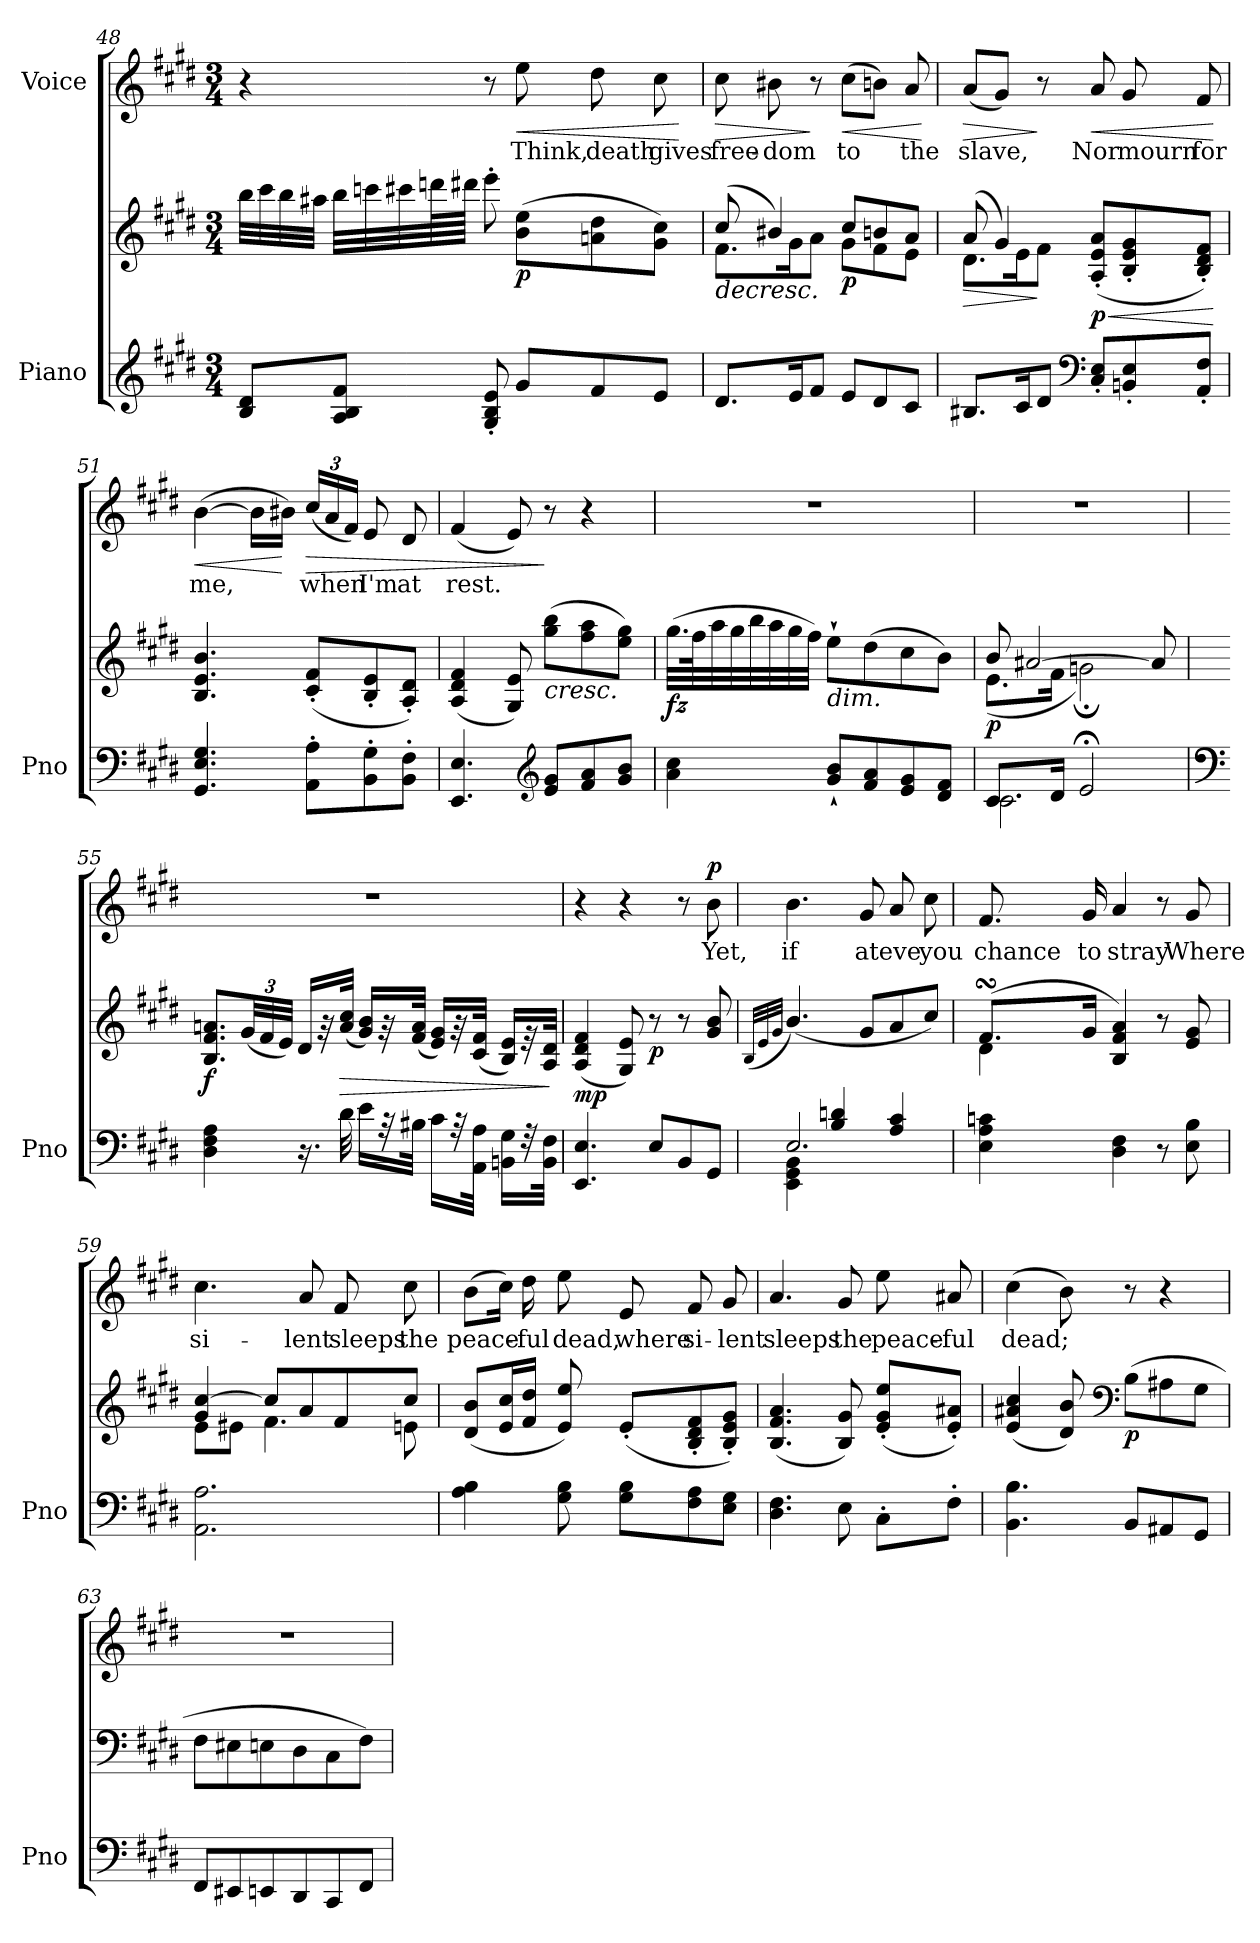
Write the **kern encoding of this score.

**kern	**kern	**dynam	**kern	**text	**dynam
*part2	*part2	*part2	*part1	*part1	*part1
*staff3	*staff2	*staff2/3	*staff1	*staff1	*staff1
*I"Piano	*	*	*I"Voice	*	*
*I'Pno	*	*	*	*	*
*clefG2	*clefG2	*	*clefG2	*	*
*k[f#c#g#d#]	*k[f#c#g#d#]	*	*k[f#c#g#d#]	*	*
*M3/4	*M3/4	*	*M3/4	*	*
=48	=48	=48	=48	=48	=48
8B/ 8d#/L	32bb\LLL	.	4r	.	.
.	32ccc#\	.	.	.	.
.	32bb\	.	.	.	.
.	32aa#X\JJJ	.	.	.	.
8A/ 8B/ 8f#/J	32bb\LLL	.	.	.	.
.	32cccn\	.	.	.	.
.	32ccc#X\	.	.	.	.
.	64dddn\L	.	.	.	.
.	64ddd#X\JJJJ	.	.	.	.
8G#/' 8B/' 8e/'	8eee'\	.	8r	.	.
!	!	!LO:DY:b	!	!LO:LY:b	!LO:HP:b
8g#/L	(>8b\ 8ee\L	p	8ee\	Think,	<
!	!	!	!	!LO:LY:b	!
8f#/	8an\ 8dd#\	.	8dd#\	death	.
!	!	!	!	!LO:LY:b	!
8e/J	8g#\ 8cc#\J)	.	8cc#\	gives	.
.	.	.	.	.	[
=49	=49	=49	=49	=49	=49
!	!	!LO:HP:b	!	!LO:LY:b	!LO:HP:b
*	*^	*	*	*	*
8.d#/L	(>8cc#/	8.f#\L	>	8cc#\	free-	>
!	!	!	!	!	!LO:LY:b	!
.	4b#X/)	.	.	8b#X\	-dom	.
16e/K	.	16g#\K	.	.	.	.
8f#/J	.	8a\J	.	8r	.	]
!	!	!	!LO:DY:b	!	!LO:LY:b	!LO:HP:b
8e/L	8cc#/L	8g#\L	p	(>8cc#\L	to	<
8d#/	8bn/	8f#\	.	8bn\J)	.	.
!	!	!	!	!	!LO:LY:b	!
8c#/J	8a/J	8e\J	.	8a/	the	.
*	*v	*v	*	*	*	*
.	.	.	.	.	[
!!LO:LB:g=z
=50	=50	=50	=50	=50	=50
!	!	!LO:HP:b	!	!LO:LY:b	!LO:HP:b
*	*^	*	*	*	*
8.B#X/L	(>8a/	8.d#\L	>	(<8a/L	slave,	>
.	4g#/)	.	.	8g#/J)	.	.
16c#/K	.	16e\K	.	.	.	.
8d#/J	.	8f#\J	]	8r	.	]
*clefF4	*	*	*	*	*	*
!	!	!	!LO:HP:b	!	!LO:LY:b	!LO:HP:b
!	!	!	!LO:DY:n=1:b	!	!	!
8C#/' 8E/'L	(<8A/' 8e/' 8a/'L	4.ryy	< p	8a/	Nor	<
!	!	!	!	!	!LO:LY:b	!
8BBn/' 8E/'	8B/' 8e/' 8g#/'	.	.	8g#/	mourn	.
!	!	!	!	!	!LO:LY:b	!
8AA/' 8F#/'J	8B/' 8d#/' 8f#/'J)	.	.	8f#/	for	.
*	*v	*v	*	*	*	*
.	.	[	.	.	[
=51	=51	=51	=51	=51	=51
!	!	!	!	!LO:LY:b	!LO:HP:b
4.GG#/ 4.E/ 4.G#/	4.B/ 4.e/ 4.b/	.	(>[4b\	me,	<
.	.	.	16b\LL]	.	.
.	.	.	16b#X\JJ)	.	[
*	*	*	*Xbrackettup	*	*
!	!	!	!	!LO:LY:b	!LO:HP:b
8AA\' 8A\'L	(<8c#/' 8f#/'L	.	(<24cc#/LL	when	>
.	.	.	24a/	.	.
.	.	.	24f#/JJ)	.	.
!	!	!	!	!LO:LY:b	!
8BB\' 8G#\'	8B/' 8e/'	.	8e/	I'm	.
!	!	!	!	!LO:LY:b	!
8BB\' 8F#\'J	8A/' 8d#/'J)	.	8d#/	at	.
=52	=52	=52	=52	=52	=52
!	!	!	!	!LO:LY:b	!
4.EE/ 4.E/	(<4A/ 4d#/ 4f#/	.	(<4f#/	rest.	.
.	8G#/ 8e/)	.	8e/)	.	.
*clefG2	*	*	*	*	*
!	!LO:TX:b:i:t=cresc.	!	!	!	!
8e/ 8g#/L	(>8gg#\ 8bb\L	.	8r	.	]
8f#/ 8a/	8ff#\ 8aa\	.	4r	.	.
8g#/ 8b/J	8ee\ 8gg#\J)	.	.	.	.
=53	=53	=53	=53	=53	=53
!	!	!LO:DY:b	!	!	!
4a\ 4cc#\	(>32.gg#\LLL	fz	2.r	.	.
.	64ff#\K	.	.	.	.
.	32aa\	.	.	.	.
.	32gg#\	.	.	.	.
.	32bb\	.	.	.	.
.	32aa\	.	.	.	.
.	32gg#\	.	.	.	.
.	32ff#\JJJ)	.	.	.	.
!	!LO:TX:b:i:t=dim.	!	!	!	!
8g#/` 8b/`L	8ee`\L	.	.	.	.
8f#/ 8a/	(>8dd#\	.	.	.	.
8e/ 8g#/	8cc#\	.	.	.	.
8d#/ 8f#/J	8b\J)	.	.	.	.
!!LO:LB:g=z
=54	=54	=54	=54	=54	=54
*^	*^	*	*	*	*
!	!	!	!	!LO:DY:b	!	!	!
8.c#/L	2.c#\	8b/	(<8.e\L	p	2.r	.	.
.	.	[2a#X/	.	.	.	.	.
16d#/Jk	.	.	16f#\Jk	.	.	.	.
2e;/	.	.	2gn;\)	.	.	.	.
.	.	8a#/]	.	.	.	.	.
*v	*v	*	*	*	*	*	*
*	*v	*v	*	*	*	*
=55	=55	=55	=55	=55	=55
*clefF4	*	*	*	*	*
!	!	!LO:DY:b	!	!	!
4D#\ 4F#\ 4A\	8.B/ 8.f#/ 8.an/L	f	2.r	.	.
*	*Xbrackettup	*	*	*	*
.	(<48g#/LL	.	.	.	.
.	48f#/	.	.	.	.
.	48e/JJJ)	.	.	.	.
16.r	16d#/LL	.	.	.	.
.	32rg	.	.	.	.
!	!	!LO:HP:b	!	!	!
32d#\	(<32a/ 32cc#/JJk	>	.	.	.
16e\LL	16g#/ 16b/LL)	.	.	.	.
32rA	32rg	.	.	.	.
32B#X\JJk	(<32f#/ 32a/JJk	.	.	.	.
16c#\LL	16e/ 16g#/LL)	.	.	.	.
32rA	32rg	.	.	.	.
32AA\ 32A\JJk	(<32c#/ 32f#/JJk	.	.	.	.
16BBn\ 16G#\LL	16B/ 16e/LL)	.	.	.	.
32rF	32re	.	.	.	.
32BB\ 32F#\JJk	32A/ 32d#/JJk	.	.	.	.
.	.	]	.	.	.
=56	=56	=56	=56	=56	=56
!	!	!LO:DY:b	!	!	!
4.EE/ 4.E/	(<4A/ 4d#/ 4f#/	mp	4r	.	.
.	8G#/ 8e/)	.	4r	.	.
!	!	!LO:DY:n=1:b	!	!	!
8E/L	8r	] p	.	.	.
8BB/	8r	.	8r	.	.
!	!	!	!	!LO:LY:b	!LO:DY:a
8GG#/J	8g#/ 8b/	.	8b\	Yet,	p
!!LO:LB:g=z
=57	=57	=57	=57	=57	=57
.	(<32qB/LLL	.	.	.	.
.	32qe/	.	.	.	.
.	32qg#/JJJ	.	.	.	.
*^	*	*	*	*	*
!	!	!	!	!	!LO:LY:b	!
4EE\ 4GG#\ 4BB\	2.E/	(<4.b/)	.	4.b\	if	.
4B/ 4dn/	.	.	.	.	.	.
!	!	!	!	!	!LO:LY:b	!
.	.	8g#/L	.	8g#/	at	.
!	!	!	!	!	!LO:LY:b	!
4A/ 4c#/	.	8a/	.	8a/	eve	.
!	!	!	!	!	!LO:LY:b	!
.	.	8cc#/J)	.	8cc#\	you	.
*v	*v	*	*	*	*	*
=58	=58	=58	=58	=58	=58
*	*^	*	*	*	*
*	*	*^	*	*	*	*
!	!	!	!	!	!	!LO:LY:b	!
4E\ 4A\ 4cn\	(>8.f#sSSS/L	4d#\	16f#!yy	.	8.f#/	chance	.
*	*	*	*brackettup	*	*	*	*
.	.	.	48g#!yy	.	.	.	.
.	.	.	48f#!yy	.	.	.	.
.	.	.	48e!yy	.	.	.	.
.	.	.	16f#!yy	.	.	.	.
!	!	!	!	!	!	!LO:LY:b	!
.	16g#/Jk	.	16g#!yy	.	16g#/	to	.
!	!	!	!	!	!	!LO:LY:b	!
4D#\ 4F#\	4B/ 4f#/ 4a/)	2ryy	2ryy	.	4a/	stray	.
8r	8r	.	.	.	8r	.	.
!	!	!	!	!	!	!LO:LY:b	!
8E\ 8B\	8e/ 8g#/	.	.	.	8g#/	Where	.
*	*	*v	*v	*	*	*	*
=59	=59	=59	=59	=59	=59	=59
!	!	!	!	!	!LO:LY:b	!
2.AA\ 2.A\	4g#/ [4cc#/	8e\L	.	4.cc#\	si-	.
.	.	8e#X\J	.	.	.	.
.	8cc#/L]	4.f#\	.	.	.	.
!	!	!	!	!	!LO:LY:b	!
.	8a/	.	.	8a/	-lent	.
!	!	!	!	!	!LO:LY:b	!
.	8f#/	.	.	8f#/	sleeps	.
!	!	!	!	!	!LO:LY:b	!
.	8cc#/J	8en\	.	8cc#\	the	.
!!LO:PB:g=z
=60	=60	=60	=60	=60	=60	=60
!	!	!	!	!	!LO:LY:b	!
*	*v	*v	*	*	*	*
4A\ 4B\	(<8d#/ 8b/L	.	(>8b\L	peace-	.
.	16e/ 16cc#/L	.	16cc#\Jk)	.	.
!	!	!	!	!LO:LY:b	!
.	16f#/ 16dd#/JJ	.	16dd#\	-ful	.
!	!	!	!	!LO:LY:b	!
8G#\ 8B\	8e/ 8ee/)	.	8ee\	dead,	.
!	!	!	!	!LO:LY:b	!
8G#\ 8B\L	(<8e'/L	.	8e/	where	.
!	!	!	!	!LO:LY:b	!
8F#\ 8A\	8B/' 8d#/' 8f#/'	.	8f#/	si-	.
!	!	!	!	!LO:LY:b	!
8E\ 8G#\J	8B/' 8e/' 8g#/'J)	.	8g#/	-lent	.
=61	=61	=61	=61	=61	=61
!	!	!	!	!LO:LY:b	!
4.D#\ 4.F#\	(<4.B/ 4.f#/ 4.a/	.	4.a/	sleeps	.
!	!	!	!	!LO:LY:b	!
8E\	8B/ 8g#/)	.	8g#/	the	.
!	!	!	!	!LO:LY:b	!
8C#'\L	(<8e/' 8g#/' 8ee/'L	.	8ee\	peace-	.
!	!	!	!	!LO:LY:b	!
8F#'\J	8e/' 8a#X/'J)	.	8a#X/	-ful	.
=62	=62	=62	=62	=62	=62
!	!	!	!	!LO:LY:b	!
4.BB\ 4.B\	(<4e/ 4a#X/ 4cc#/	.	(>4cc#\	dead;	.
.	8d#/ 8b/)	.	8b\)	.	.
*	*clefF4	*	*	*	*
!	!	!LO:DY:b	!	!	!
8BB/L	(>8B\L	p	8r	.	.
8AA#X/	8A#X\	.	4r	.	.
8GG#/J	8G#\J	.	.	.	.
!!LO:LB:g=z
=63	=63	=63	=63	=63	=63
8FF#/L	8F#\L	.	2.r	.	.
8EE#X/	8E#X\	.	.	.	.
8EEn/	8En\	.	.	.	.
8DD#/	8D#\	.	.	.	.
8CC#/	8C#\	.	.	.	.
8FF#/J	8F#\J)	.	.	.	.
=	=	=	=	=	=
*-	*-	*-	*-	*-	*-
